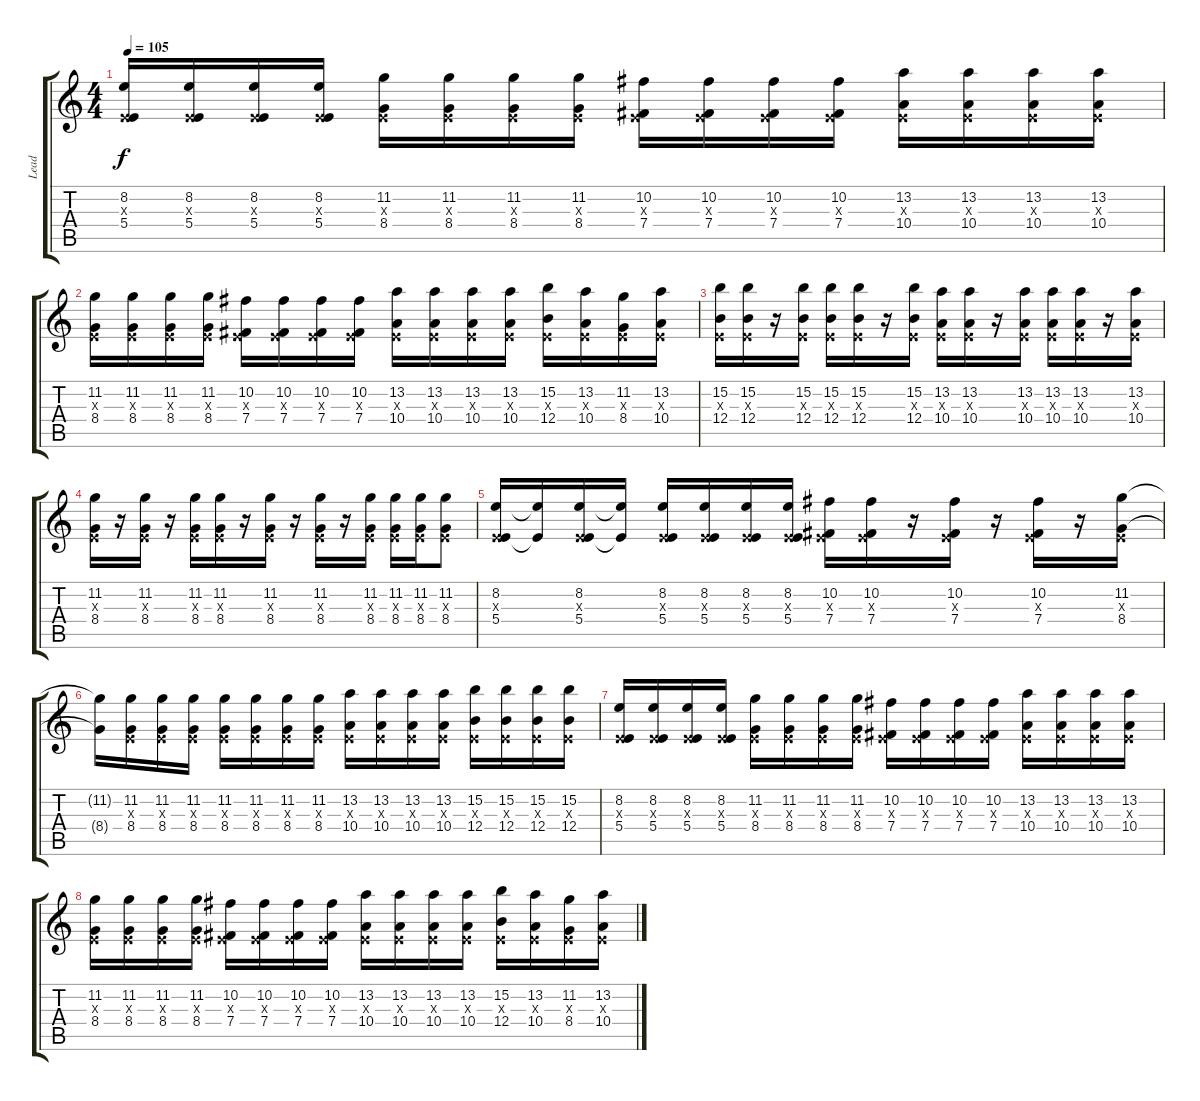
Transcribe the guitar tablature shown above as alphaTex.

\track ("Lead" "Lead") {instrument distortionguitar}
\staff {score tabs}
\tuning (Db4 Ab3 E3 B2 Gb2 B1) {hide}
\ts (4 4)
\tempo 105
\clef g2
\ks c
(8.2 0.3{x} 5.4).16{dy f} (8.2 0.3{x} 5.4).16 (8.2 0.3{x} 5.4).16 (8.2 0.3{x} 5.4).16 (11.2 0.3{x} 8.4).16 (11.2 0.3{x} 8.4).16 (11.2 0.3{x} 8.4).16 (11.2 0.3{x} 8.4).16 (10.2 0.3{x} 7.4).16 (10.2 0.3{x} 7.4).16 (10.2 0.3{x} 7.4).16 (10.2 0.3{x} 7.4).16 (13.2 0.3{x} 10.4).16 (13.2 0.3{x} 10.4).16 (13.2 0.3{x} 10.4).16 (13.2 0.3{x} 10.4).16 |
(11.2 0.3{x} 8.4).16 (11.2 0.3{x} 8.4).16 (11.2 0.3{x} 8.4).16 (11.2 0.3{x} 8.4).16 (10.2 0.3{x} 7.4).16 (10.2 0.3{x} 7.4).16 (10.2 0.3{x} 7.4).16 (10.2 0.3{x} 7.4).16 (13.2 0.3{x} 10.4).16 (13.2 0.3{x} 10.4).16 (13.2 0.3{x} 10.4).16 (13.2 0.3{x} 10.4).16 (15.2 0.3{x} 12.4).16 (13.2 0.3{x} 10.4).16 (11.2 0.3{x} 8.4).16 (13.2 0.3{x} 10.4).16 |
(15.2 0.3{x} 12.4).16 (15.2 0.3{x} 12.4).16 r.16 (15.2 0.3{x} 12.4).16 (15.2 0.3{x} 12.4).16 (15.2 0.3{x} 12.4).16 r.16 (15.2 0.3{x} 12.4).16 (13.2 0.3{x} 10.4).16 (13.2 0.3{x} 10.4).16 r.16 (13.2 0.3{x} 10.4).16 (13.2 0.3{x} 10.4).16 (13.2 0.3{x} 10.4).16 r.16 (13.2 0.3{x} 10.4).16 |
(11.2 0.3{x} 8.4).16 r.16 (11.2 0.3{x} 8.4).16 r.16 (11.2 0.3{x} 8.4).16 (11.2 0.3{x} 8.4).16 r.16 (11.2 0.3{x} 8.4).16 r.16 (11.2 0.3{x} 8.4).16 r.16 (11.2 0.3{x} 8.4).16 (11.2 0.3{x} 8.4).16 (11.2 0.3{x} 8.4).16 (11.2 0.3{x} 8.4).8 |
(8.2 0.3{x} 5.4).16 (8.2{t} 5.4{t}).16 (8.2 0.3{x} 5.4).16 (8.2{t} 5.4{t}).16 (8.2 0.3{x} 5.4).16 (8.2 0.3{x} 5.4).16 (8.2 0.3{x} 5.4).16 (8.2 0.3{x} 5.4).16 (10.2 0.3{x} 7.4).16 (10.2 0.3{x} 7.4).16 r.16 (10.2 0.3{x} 7.4).16 r.16 (10.2 0.3{x} 7.4).16 r.16 (11.2 0.3{x} 8.4).16 |
(11.2{t} 8.4{t}).16 (11.2 0.3{x} 8.4).16 (11.2 0.3{x} 8.4).16 (11.2 0.3{x} 8.4).16 (11.2 0.3{x} 8.4).16 (11.2 0.3{x} 8.4).16 (11.2 0.3{x} 8.4).16 (11.2 0.3{x} 8.4).16 (13.2 0.3{x} 10.4).16 (13.2 0.3{x} 10.4).16 (13.2 0.3{x} 10.4).16 (13.2 0.3{x} 10.4).16 (15.2 0.3{x} 12.4).16 (15.2 0.3{x} 12.4).16 (15.2 0.3{x} 12.4).16 (15.2 0.3{x} 12.4).16 |
(8.2 0.3{x} 5.4).16 (8.2 0.3{x} 5.4).16 (8.2 0.3{x} 5.4).16 (8.2 0.3{x} 5.4).16 (11.2 0.3{x} 8.4).16 (11.2 0.3{x} 8.4).16 (11.2 0.3{x} 8.4).16 (11.2 0.3{x} 8.4).16 (10.2 0.3{x} 7.4).16 (10.2 0.3{x} 7.4).16 (10.2 0.3{x} 7.4).16 (10.2 0.3{x} 7.4).16 (13.2 0.3{x} 10.4).16 (13.2 0.3{x} 10.4).16 (13.2 0.3{x} 10.4).16 (13.2 0.3{x} 10.4).16 |
(11.2 0.3{x} 8.4).16 (11.2 0.3{x} 8.4).16 (11.2 0.3{x} 8.4).16 (11.2 0.3{x} 8.4).16 (10.2 0.3{x} 7.4).16 (10.2 0.3{x} 7.4).16 (10.2 0.3{x} 7.4).16 (10.2 0.3{x} 7.4).16 (13.2 0.3{x} 10.4).16 (13.2 0.3{x} 10.4).16 (13.2 0.3{x} 10.4).16 (13.2 0.3{x} 10.4).16 (15.2 0.3{x} 12.4).16 (13.2 0.3{x} 10.4).16 (11.2 0.3{x} 8.4).16 (13.2 0.3{x} 10.4).16
